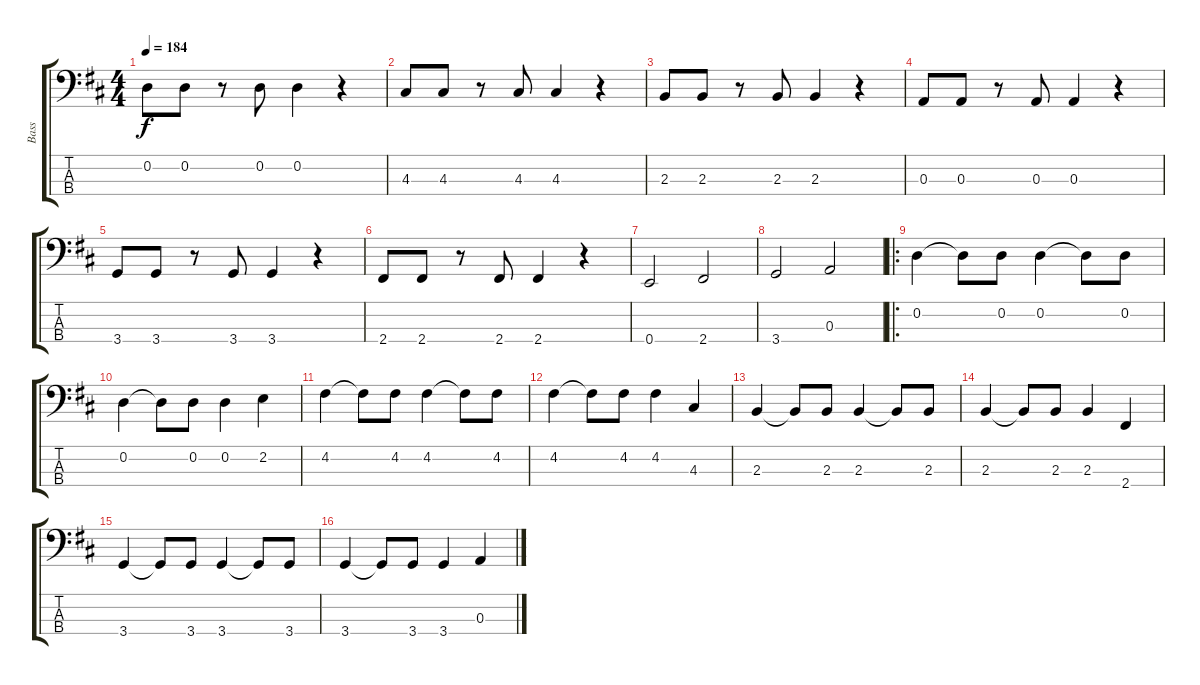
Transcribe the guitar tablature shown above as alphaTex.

\track ("Bass" "Bass") {instrument electricbassfinger}
\staff {score tabs}
\tuning (G2 D2 A1 E1) {hide}
\ts (4 4)
\tempo 184
\clef f4
\ks d
0.2.8{dy f} 0.2.8 r.8 0.2.8 0.2.4 r.4 |
4.3.8 4.3.8 r.8 4.3.8 4.3.4 r.4 |
2.3.8 2.3.8 r.8 2.3.8 2.3.4 r.4 |
0.3.8 0.3.8 r.8 0.3.8 0.3.4 r.4 |
3.4.8 3.4.8 r.8 3.4.8 3.4.4 r.4 |
2.4.8 2.4.8 r.8 2.4.8 2.4.4 r.4 |
0.4.2 2.4.2 |
3.4.2 0.3.2 |
\ro
0.2.4 0.2{t}.8 0.2.8 0.2.4 0.2{t}.8 0.2.8 |
0.2.4 0.2{t}.8 0.2.8 0.2.4 2.2.4 |
4.2.4 4.2{t}.8 4.2.8 4.2.4 4.2{t}.8 4.2.8 |
4.2.4 4.2{t}.8 4.2.8 4.2.4 4.3.4 |
2.3.4 2.3{t}.8 2.3.8 2.3.4 2.3{t}.8 2.3.8 |
2.3.4 2.3{t}.8 2.3.8 2.3.4 2.4.4 |
3.4.4 3.4{t}.8 3.4.8 3.4.4 3.4{t}.8 3.4.8 |
3.4.4 3.4{t}.8 3.4.8 3.4.4 0.3.4
